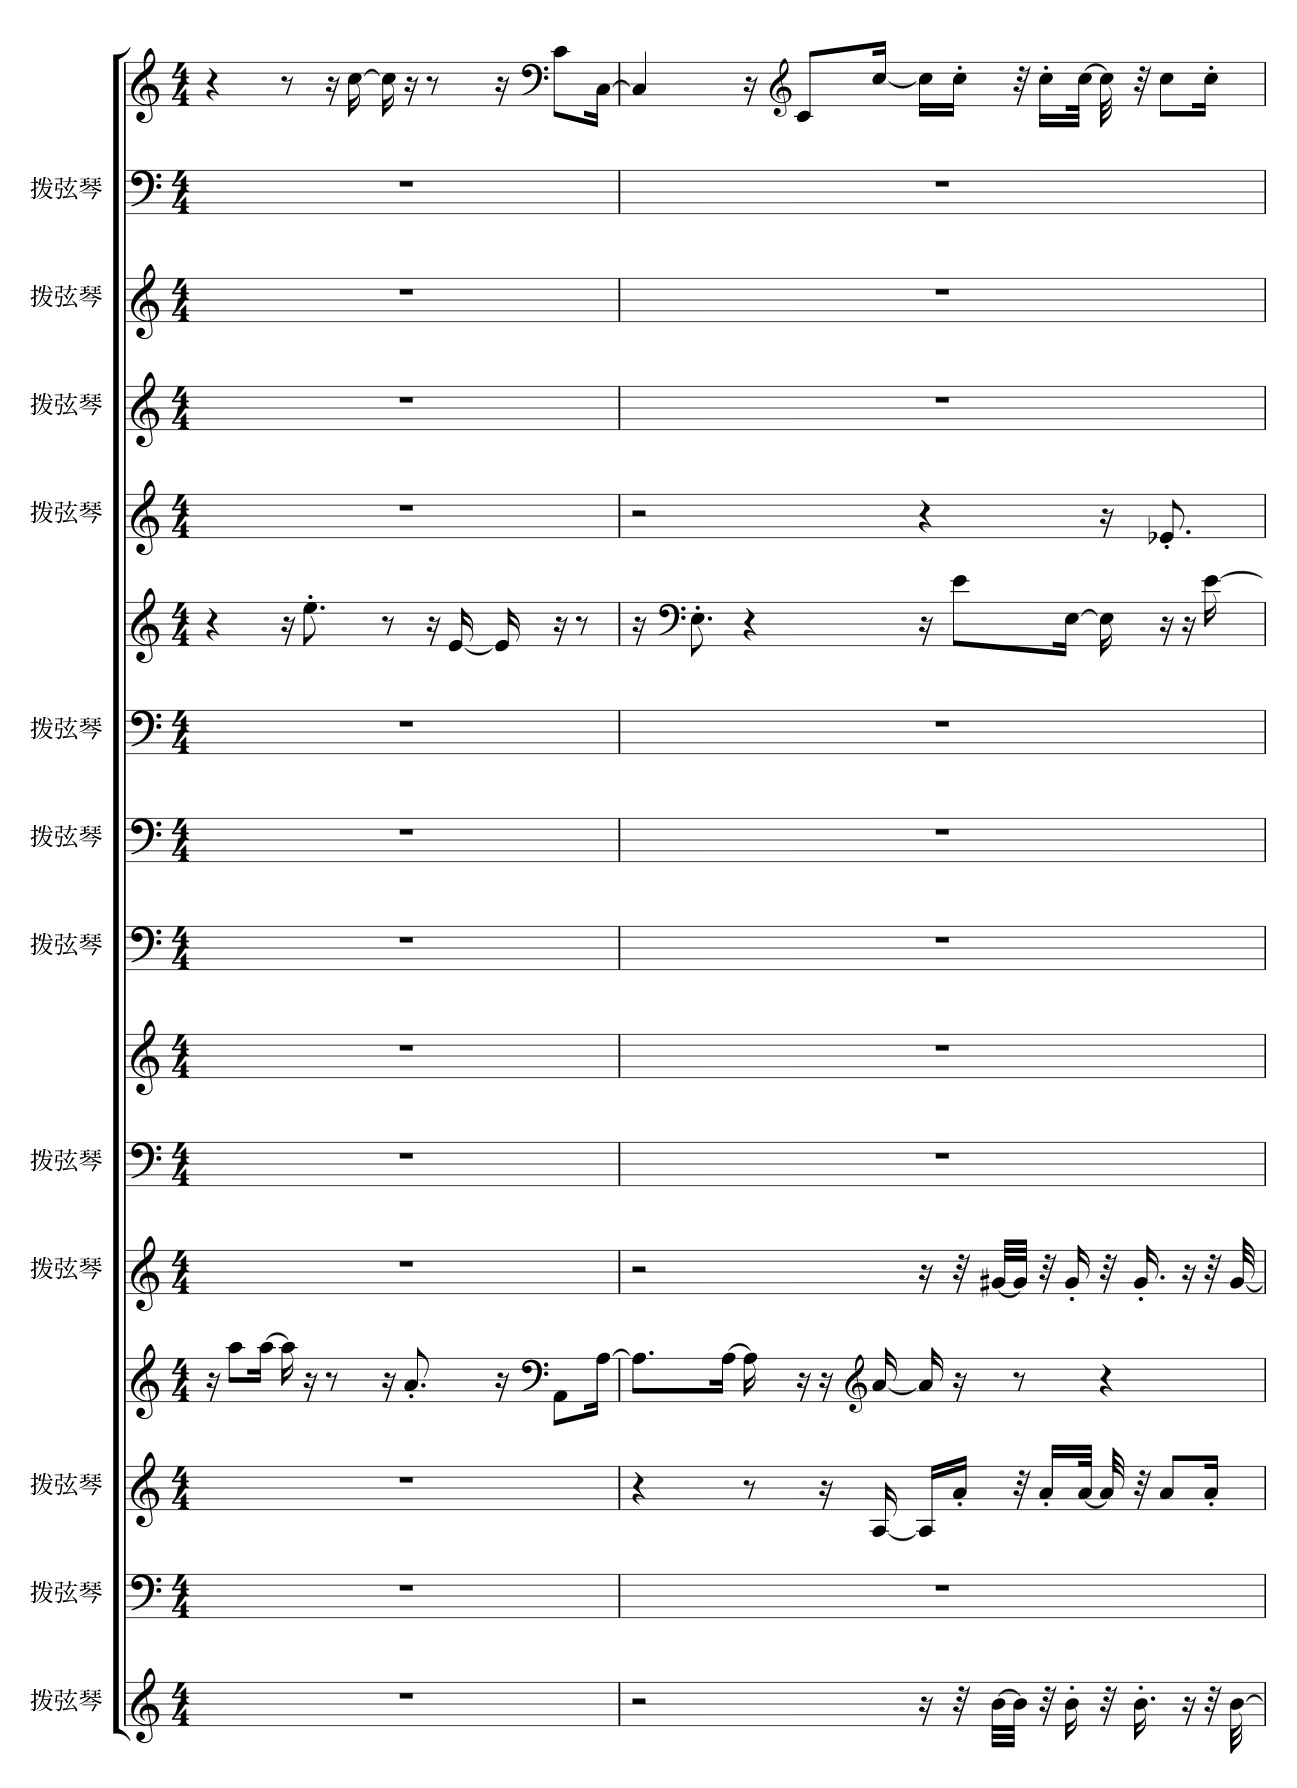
**kern	**kern	**kern	**kern	**kern	**kern	**kern	**kern	**kern	**kern	**kern	**kern	**kern	**kern	**kern	**kern
*part12	*part11	*part10	*part10	*part9	*part8	*part8	*part7	*part6	*part5	*part5	*part4	*part3	*part2	*part1	*part1
*staff16	*staff15	*staff14	*staff13	*staff12	*staff11	*staff10	*staff9	*staff8	*staff7	*staff6	*staff5	*staff4	*staff3	*staff2	*staff1
*I"拨弦琴	*I"拨弦琴	*I"拨弦琴	*	*I"拨弦琴	*I"拨弦琴	*	*I"拨弦琴	*I"拨弦琴	*I"拨弦琴	*	*I"拨弦琴	*I"拨弦琴	*I"拨弦琴	*I"拨弦琴	*
*clefG2	*clefF4	*clefG2	*clefG2	*clefG2	*clefF4	*clefG2	*clefF4	*clefF4	*clefF4	*clefG2	*clefG2	*clefG2	*clefG2	*clefF4	*clefG2
*k[]	*k[]	*k[]	*k[]	*k[]	*k[]	*k[]	*k[]	*k[]	*k[]	*k[]	*k[]	*k[]	*k[]	*k[]	*k[]
*M4/4	*M4/4	*M4/4	*M4/4	*M4/4	*M4/4	*M4/4	*M4/4	*M4/4	*M4/4	*M4/4	*M4/4	*M4/4	*M4/4	*M4/4	*M4/4
*MM120	*MM120	*MM120	*MM120	*MM120	*MM120	*MM120	*MM120	*MM120	*MM120	*MM120	*MM120	*MM120	*MM120	*MM120	*MM120
=1	=1	=1	=1	=1	=1	=1	=1	=1	=1	=1	=1	=1	=1	=1	=1
1r	1r	1r	16r	1r	1r	1r	1r	1r	1r	4r	1r	1r	1r	1r	4r
.	.	.	8aa\L	.	.	.	.	.	.	.	.	.	.	.	.
.	.	.	[16aa\Jk	.	.	.	.	.	.	.	.	.	.	.	.
.	.	.	16aa\]	.	.	.	.	.	.	16r	.	.	.	.	8r
.	.	.	16r	.	.	.	.	.	.	8.ee'\	.	.	.	.	.
.	.	.	8r	.	.	.	.	.	.	.	.	.	.	.	16r
.	.	.	.	.	.	.	.	.	.	.	.	.	.	.	[16cc\
.	.	.	16r	.	.	.	.	.	.	8r	.	.	.	.	16cc\]
.	.	.	8.a'/	.	.	.	.	.	.	.	.	.	.	.	16r
.	.	.	.	.	.	.	.	.	.	16r	.	.	.	.	8r
.	.	.	.	.	.	.	.	.	.	[16e/	.	.	.	.	.
.	.	.	16r	.	.	.	.	.	.	16e/]	.	.	.	.	16r
*	*	*	*clefF4	*	*	*	*	*	*	*	*	*	*	*	*clefF4
.	.	.	8AA\L	.	.	.	.	.	.	16r	.	.	.	.	8c\L
.	.	.	.	.	.	.	.	.	.	8r	.	.	.	.	.
.	.	.	[16A\Jk	.	.	.	.	.	.	.	.	.	.	.	[16C\Jk
!!LO:PB:g=z
=2	=2	=2	=2	=2	=2	=2	=2	=2	=2	=2	=2	=2	=2	=2	=2
2r	1r	4r	8.A\L]	2r	1r	1r	1r	1r	1r	16r	2r	1r	1r	1r	4C/]
*	*	*	*	*	*	*	*	*	*	*clefF4	*	*	*	*	*
.	.	.	.	.	.	.	.	.	.	8.E'\	.	.	.	.	.
.	.	.	[16A\Jk	.	.	.	.	.	.	.	.	.	.	.	.
.	.	8r	16A\]	.	.	.	.	.	.	4r	.	.	.	.	16r
*	*	*	*	*	*	*	*	*	*	*	*	*	*	*	*clefG2
.	.	.	16r	.	.	.	.	.	.	.	.	.	.	.	8c/L
.	.	16r	16r	.	.	.	.	.	.	.	.	.	.	.	.
*	*	*	*clefG2	*	*	*	*	*	*	*	*	*	*	*	*
.	.	[16A/	[16a/	.	.	.	.	.	.	.	.	.	.	.	[16cc/Jk
16r	.	16A/LL]	16a/]	16r	.	.	.	.	.	16r	4r	.	.	.	16cc\LL]
32r	.	16a'/JJ	16r	32r	.	.	.	.	.	8e\L	.	.	.	.	16cc'\JJ
[32b\LLL	.	.	.	[32g#X/LLL	.	.	.	.	.	.	.	.	.	.	.
32b\JJJ]	.	32r	8r	32g#/JJJ]	.	.	.	.	.	.	.	.	.	.	32r
32r	.	16a'/LL	.	32r	.	.	.	.	.	.	.	.	.	.	16cc'\LL
16b'\	.	.	.	16g#'/	.	.	.	.	.	[16E\Jk	.	.	.	.	.
.	.	[32a/JJk	.	.	.	.	.	.	.	.	.	.	.	.	[32cc\JJk
32r	.	32a/]	4r	32r	.	.	.	.	.	16E\]	16r	.	.	.	32cc\]
16.b'\	.	32r	.	16.g#'/	.	.	.	.	.	.	.	.	.	.	32r
.	.	8a/L	.	.	.	.	.	.	.	16r	8.e-X'/	.	.	.	8cc\L
16r	.	.	.	16r	.	.	.	.	.	16r	.	.	.	.	.
32r	.	16a'/Jk	.	32r	.	.	.	.	.	[16e\	.	.	.	.	16cc'\Jk
[32b\	.	.	.	[32g#/	.	.	.	.	.	.	.	.	.	.	.
=	=	=	=	=	=	=	=	=	=	=	=	=	=	=	=
*-	*-	*-	*-	*-	*-	*-	*-	*-	*-	*-	*-	*-	*-	*-	*-
